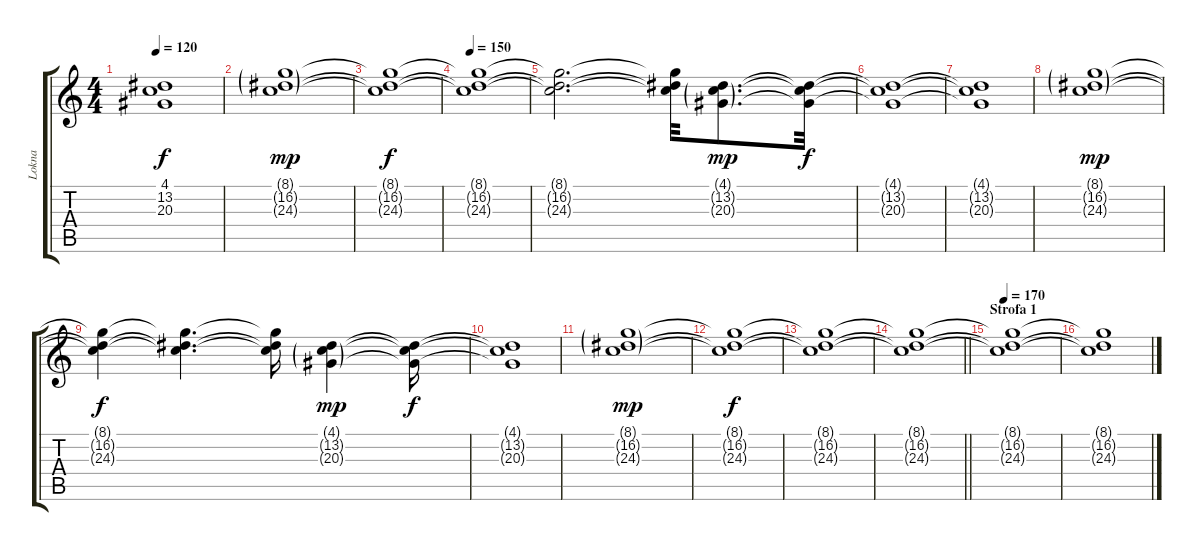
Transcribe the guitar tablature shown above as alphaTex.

\track ("Lokna" "Lokna") {instrument stringensemble1}
\staff {score tabs}
\tuning (E4 B3 G3 D3 A2 E2) {hide}
\ts (4 4)
\tempo 120
\clef g2
\ks c
(4.1{t} 13.2{t} 20.3{t}).1{dy f} |
(8.1{g} 16.2{g} 24.3{g}).1{dy mp} |
(8.1{t} 16.2{t} 24.3{t}).1{dy f} |
\tempo 150
(8.1{t} 16.2{t} 24.3{t}).1 |
(8.1{t} 16.2{t} 24.3{t}).2{d} (8.1{t} 16.2{t} 24.3{t}).32 (4.1{g} 13.2{g} 20.3{g}).8{d dy mp} (4.1{t} 13.2{t} 20.3{t}).32{dy f} |
(4.1{t} 13.2{t} 20.3{t}).1 |
(4.1{t} 13.2{t} 20.3{t}).1 |
(8.1{g} 16.2{g} 24.3{g}).1{dy mp} |
(8.1{t} 16.2{t} 24.3{t}).4{dy f} (8.1{t} 16.2{t} 24.3{t}).4{d} (8.1{t} 16.2{t} 24.3{t}).16 (4.1{g} 13.2{g} 20.3{g}).4{dy mp} (4.1{t} 13.2{t} 20.3{t}).16{dy f} |
(4.1{t} 13.2{t} 20.3{t}).1 |
(8.1{g} 16.2{g} 24.3{g}).1{dy mp} |
(8.1{t} 16.2{t} 24.3{t}).1{dy f} |
(8.1{t} 16.2{t} 24.3{t}).1 |
\barLineRight lightlight
(8.1{t} 16.2{t} 24.3{t}).1 |
\section ("" "Strofa 1")
\tempo 170
(8.1{t} 16.2{t} 24.3{t}).1 |
(8.1{t} 16.2{t} 24.3{t}).1
